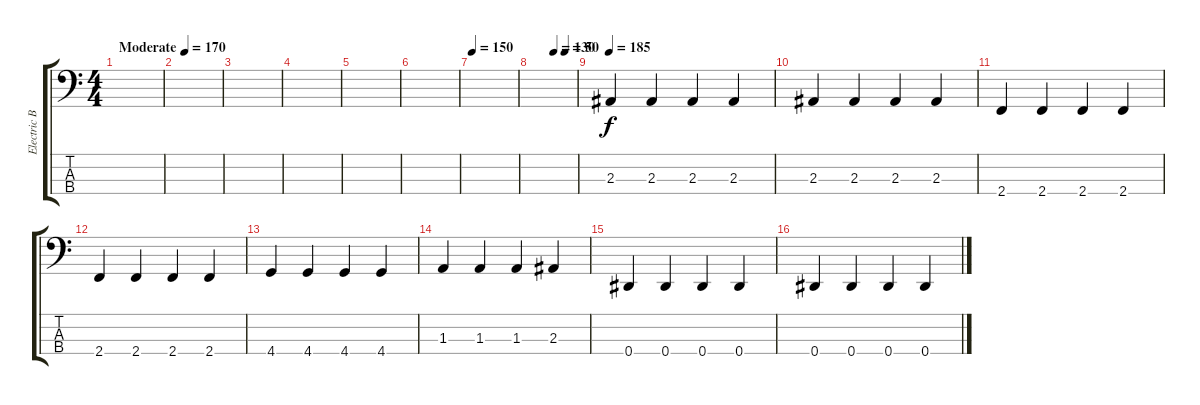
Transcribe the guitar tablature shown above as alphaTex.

\track ("Electric Bass" "Electric B") {instrument electricbassfinger}
\staff {score tabs}
\tuning (Gb2 Db2 Ab1 Eb1) {hide}
\ts (4 4)
\tempo (170 "Moderate")
\clef f4
\ks c
|
|
|
|
|
|
\tempo 150
|
\tempo (130 0.5)
\tempo (50 0.75)
|
\tempo 185
2.3.4 2.3.4 2.3.4 2.3.4 |
2.3.4 2.3.4 2.3.4 2.3.4 |
2.4.4 2.4.4 2.4.4 2.4.4 |
2.4.4 2.4.4 2.4.4 2.4.4 |
4.4.4 4.4.4 4.4.4 4.4.4 |
1.3.4 1.3.4 1.3.4 2.3.4 |
0.4.4 0.4.4 0.4.4 0.4.4 |
0.4.4 0.4.4 0.4.4 0.4.4
